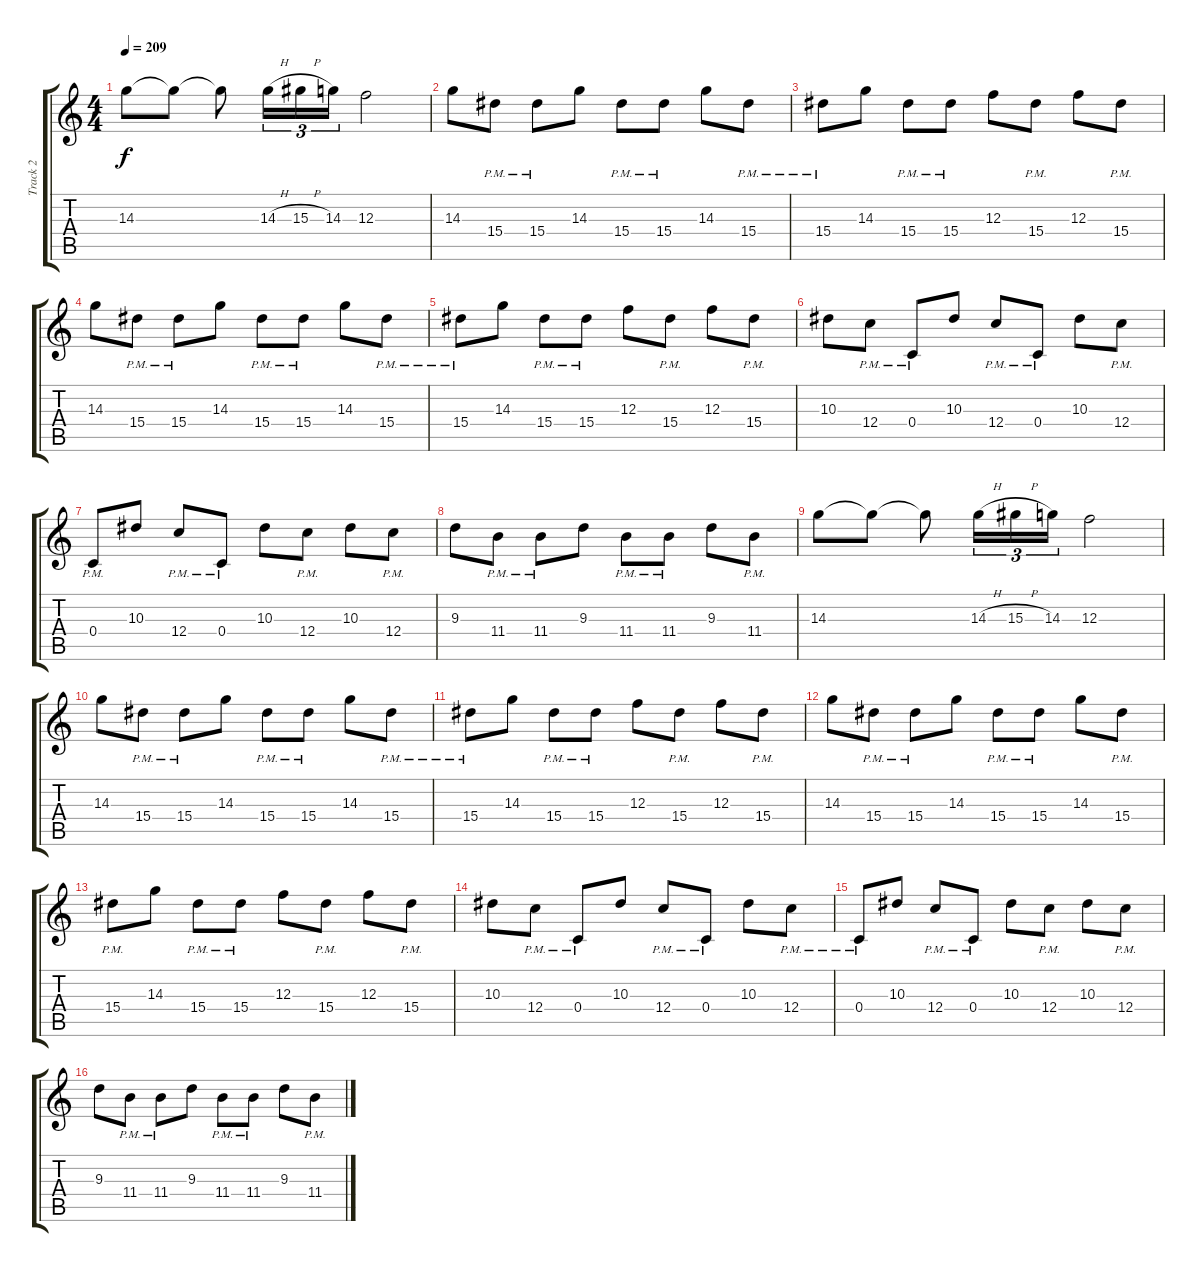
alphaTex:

\track ("Track 2" "Track 2") {instrument distortionguitar}
\staff {score tabs}
\tuning (D4 A3 F3 C3 G2 C2) {hide}
\ts (4 4)
\tempo 209
\clef g2
\ks c
14.3.8{dy f} 14.3{t}.8 14.3{t}.8 14.3{h}.16{tu (3 2)} 15.3{h}.16{tu (3 2)} 14.3.16{tu (3 2)} 12.3.2 |
14.3.8 15.4{pm}.8 15.4{pm}.8 14.3.8 15.4{pm}.8 15.4{pm}.8 14.3.8 15.4{pm}.8 |
15.4{pm}.8 14.3.8 15.4{pm}.8 15.4{pm}.8 12.3.8 15.4{pm}.8 12.3.8 15.4{pm}.8 |
14.3.8 15.4{pm}.8 15.4{pm}.8 14.3.8 15.4{pm}.8 15.4{pm}.8 14.3.8 15.4{pm}.8 |
15.4{pm}.8 14.3.8 15.4{pm}.8 15.4{pm}.8 12.3.8 15.4{pm}.8 12.3.8 15.4{pm}.8 |
10.3.8 12.4{pm}.8 0.4{pm}.8 10.3.8 12.4{pm}.8 0.4{pm}.8 10.3.8 12.4{pm}.8 |
0.4{pm}.8 10.3.8 12.4{pm}.8 0.4{pm}.8 10.3.8 12.4{pm}.8 10.3.8 12.4{pm}.8 |
9.3.8 11.4{pm}.8 11.4{pm}.8 9.3.8 11.4{pm}.8 11.4{pm}.8 9.3.8 11.4{pm}.8 |
14.3.8 14.3{t}.8 14.3{t}.8 14.3{h}.16{tu (3 2)} 15.3{h}.16{tu (3 2)} 14.3.16{tu (3 2)} 12.3.2 |
14.3.8 15.4{pm}.8 15.4{pm}.8 14.3.8 15.4{pm}.8 15.4{pm}.8 14.3.8 15.4{pm}.8 |
15.4{pm}.8 14.3.8 15.4{pm}.8 15.4{pm}.8 12.3.8 15.4{pm}.8 12.3.8 15.4{pm}.8 |
14.3.8 15.4{pm}.8 15.4{pm}.8 14.3.8 15.4{pm}.8 15.4{pm}.8 14.3.8 15.4{pm}.8 |
15.4{pm}.8 14.3.8 15.4{pm}.8 15.4{pm}.8 12.3.8 15.4{pm}.8 12.3.8 15.4{pm}.8 |
10.3.8 12.4{pm}.8 0.4{pm}.8 10.3.8 12.4{pm}.8 0.4{pm}.8 10.3.8 12.4{pm}.8 |
0.4{pm}.8 10.3.8 12.4{pm}.8 0.4{pm}.8 10.3.8 12.4{pm}.8 10.3.8 12.4{pm}.8 |
9.3.8 11.4{pm}.8 11.4{pm}.8 9.3.8 11.4{pm}.8 11.4{pm}.8 9.3.8 11.4{pm}.8
